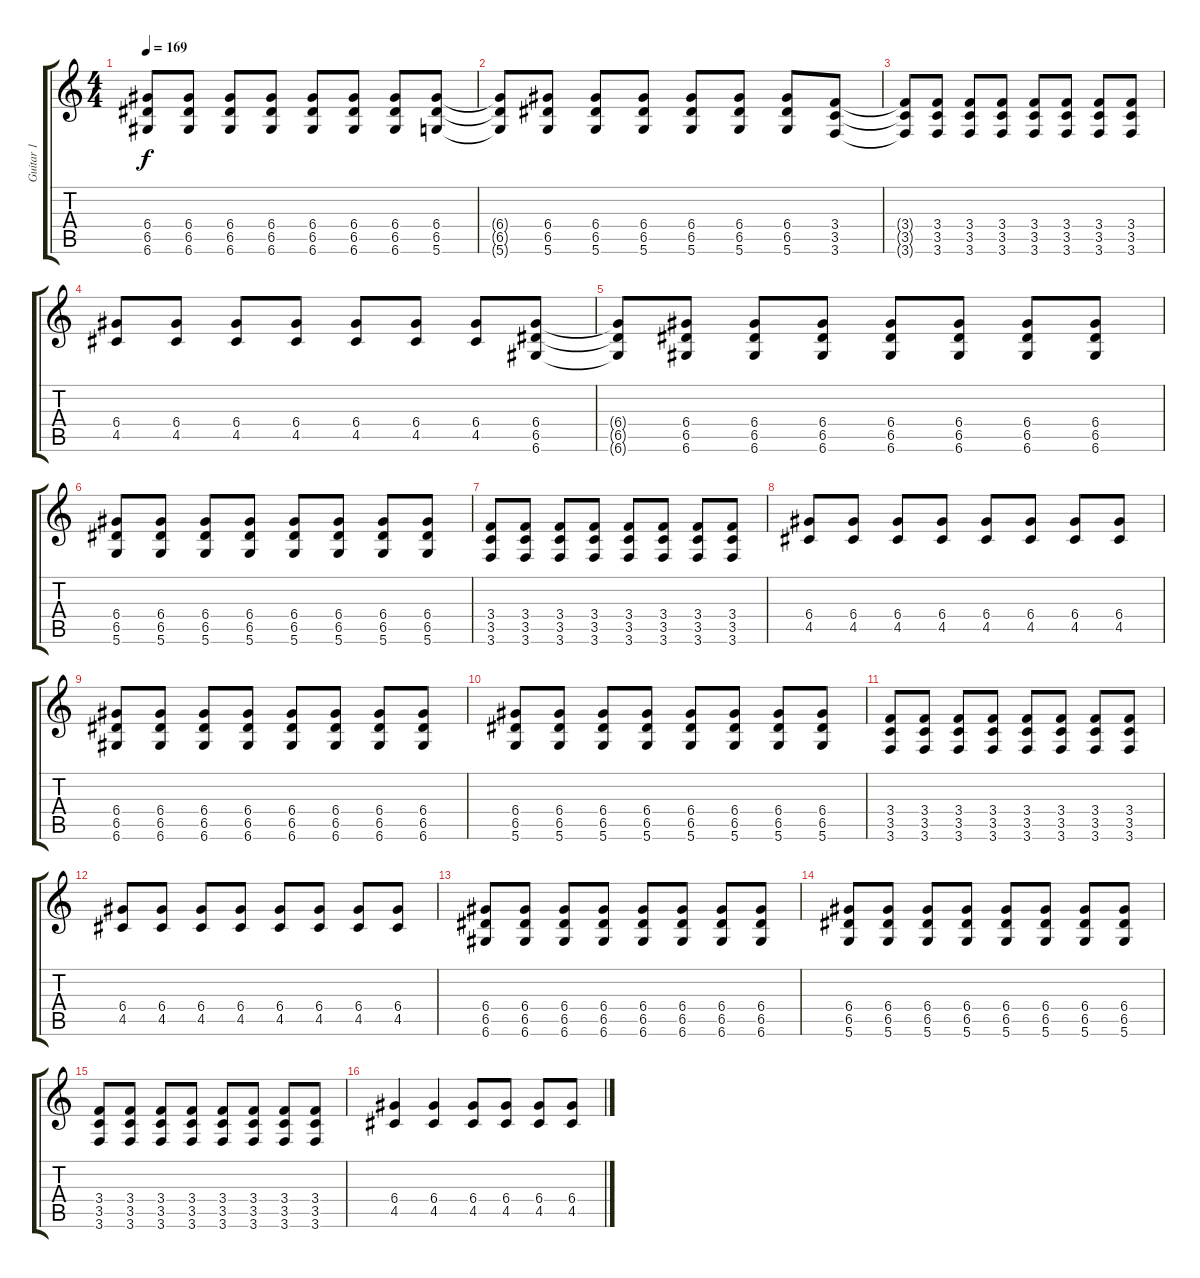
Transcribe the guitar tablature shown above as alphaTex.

\track ("Guitar 1" "Guitar 1") {instrument distortionguitar}
\staff {score tabs}
\tuning (E4 B3 G3 D3 A2 D2) {hide}
\ts (4 4)
\tempo 169
\clef g2
\ks c
(6.4{t} 6.5{t} 6.6{t}).8{dy f} (6.4 6.5 6.6).8 (6.4 6.5 6.6).8 (6.4 6.5 6.6).8 (6.4 6.5 6.6).8 (6.4 6.5 6.6).8 (6.4 6.5 6.6).8 (6.4 6.5 5.6).8 |
(6.4{t} 6.5{t} 5.6{t}).8 (6.4 6.5 5.6).8 (6.4 6.5 5.6).8 (6.4 6.5 5.6).8 (6.4 6.5 5.6).8 (6.4 6.5 5.6).8 (6.4 6.5 5.6).8 (3.4 3.5 3.6).8 |
(3.4{t} 3.5{t} 3.6{t}).8 (3.4 3.5 3.6).8 (3.4 3.5 3.6).8 (3.4 3.5 3.6).8 (3.4 3.5 3.6).8 (3.4 3.5 3.6).8 (3.4 3.5 3.6).8 (3.4 3.5 3.6).8 |
(6.4 4.5).8 (6.4 4.5).8 (6.4 4.5).8 (6.4 4.5).8 (6.4 4.5).8 (6.4 4.5).8 (6.4 4.5).8 (6.4 6.5 6.6).8 |
(6.4{t} 6.5{t} 6.6{t}).8 (6.4 6.5 6.6).8 (6.4 6.5 6.6).8 (6.4 6.5 6.6).8 (6.4 6.5 6.6).8 (6.4 6.5 6.6).8 (6.4 6.5 6.6).8 (6.4 6.5 6.6).8 |
(6.4 6.5 5.6).8 (6.4 6.5 5.6).8 (6.4 6.5 5.6).8 (6.4 6.5 5.6).8 (6.4 6.5 5.6).8 (6.4 6.5 5.6).8 (6.4 6.5 5.6).8 (6.4 6.5 5.6).8 |
(3.4 3.5 3.6).8 (3.4 3.5 3.6).8 (3.4 3.5 3.6).8 (3.4 3.5 3.6).8 (3.4 3.5 3.6).8 (3.4 3.5 3.6).8 (3.4 3.5 3.6).8 (3.4 3.5 3.6).8 |
(6.4 4.5).8 (6.4 4.5).8 (6.4 4.5).8 (6.4 4.5).8 (6.4 4.5).8 (6.4 4.5).8 (6.4 4.5).8 (6.4 4.5).8 |
(6.4 6.5 6.6).8 (6.4 6.5 6.6).8 (6.4 6.5 6.6).8 (6.4 6.5 6.6).8 (6.4 6.5 6.6).8 (6.4 6.5 6.6).8 (6.4 6.5 6.6).8 (6.4 6.5 6.6).8 |
(6.4 6.5 5.6).8 (6.4 6.5 5.6).8 (6.4 6.5 5.6).8 (6.4 6.5 5.6).8 (6.4 6.5 5.6).8 (6.4 6.5 5.6).8 (6.4 6.5 5.6).8 (6.4 6.5 5.6).8 |
(3.4 3.5 3.6).8 (3.4 3.5 3.6).8 (3.4 3.5 3.6).8 (3.4 3.5 3.6).8 (3.4 3.5 3.6).8 (3.4 3.5 3.6).8 (3.4 3.5 3.6).8 (3.4 3.5 3.6).8 |
(6.4 4.5).8 (6.4 4.5).8 (6.4 4.5).8 (6.4 4.5).8 (6.4 4.5).8 (6.4 4.5).8 (6.4 4.5).8 (6.4 4.5).8 |
(6.4 6.5 6.6).8 (6.4 6.5 6.6).8 (6.4 6.5 6.6).8 (6.4 6.5 6.6).8 (6.4 6.5 6.6).8 (6.4 6.5 6.6).8 (6.4 6.5 6.6).8 (6.4 6.5 6.6).8 |
(6.4 6.5 5.6).8 (6.4 6.5 5.6).8 (6.4 6.5 5.6).8 (6.4 6.5 5.6).8 (6.4 6.5 5.6).8 (6.4 6.5 5.6).8 (6.4 6.5 5.6).8 (6.4 6.5 5.6).8 |
(3.4 3.5 3.6).8 (3.4 3.5 3.6).8 (3.4 3.5 3.6).8 (3.4 3.5 3.6).8 (3.4 3.5 3.6).8 (3.4 3.5 3.6).8 (3.4 3.5 3.6).8 (3.4 3.5 3.6).8 |
(6.4 4.5).4 (6.4 4.5).4 (6.4 4.5).8 (6.4 4.5).8 (6.4 4.5).8 (6.4 4.5).8
